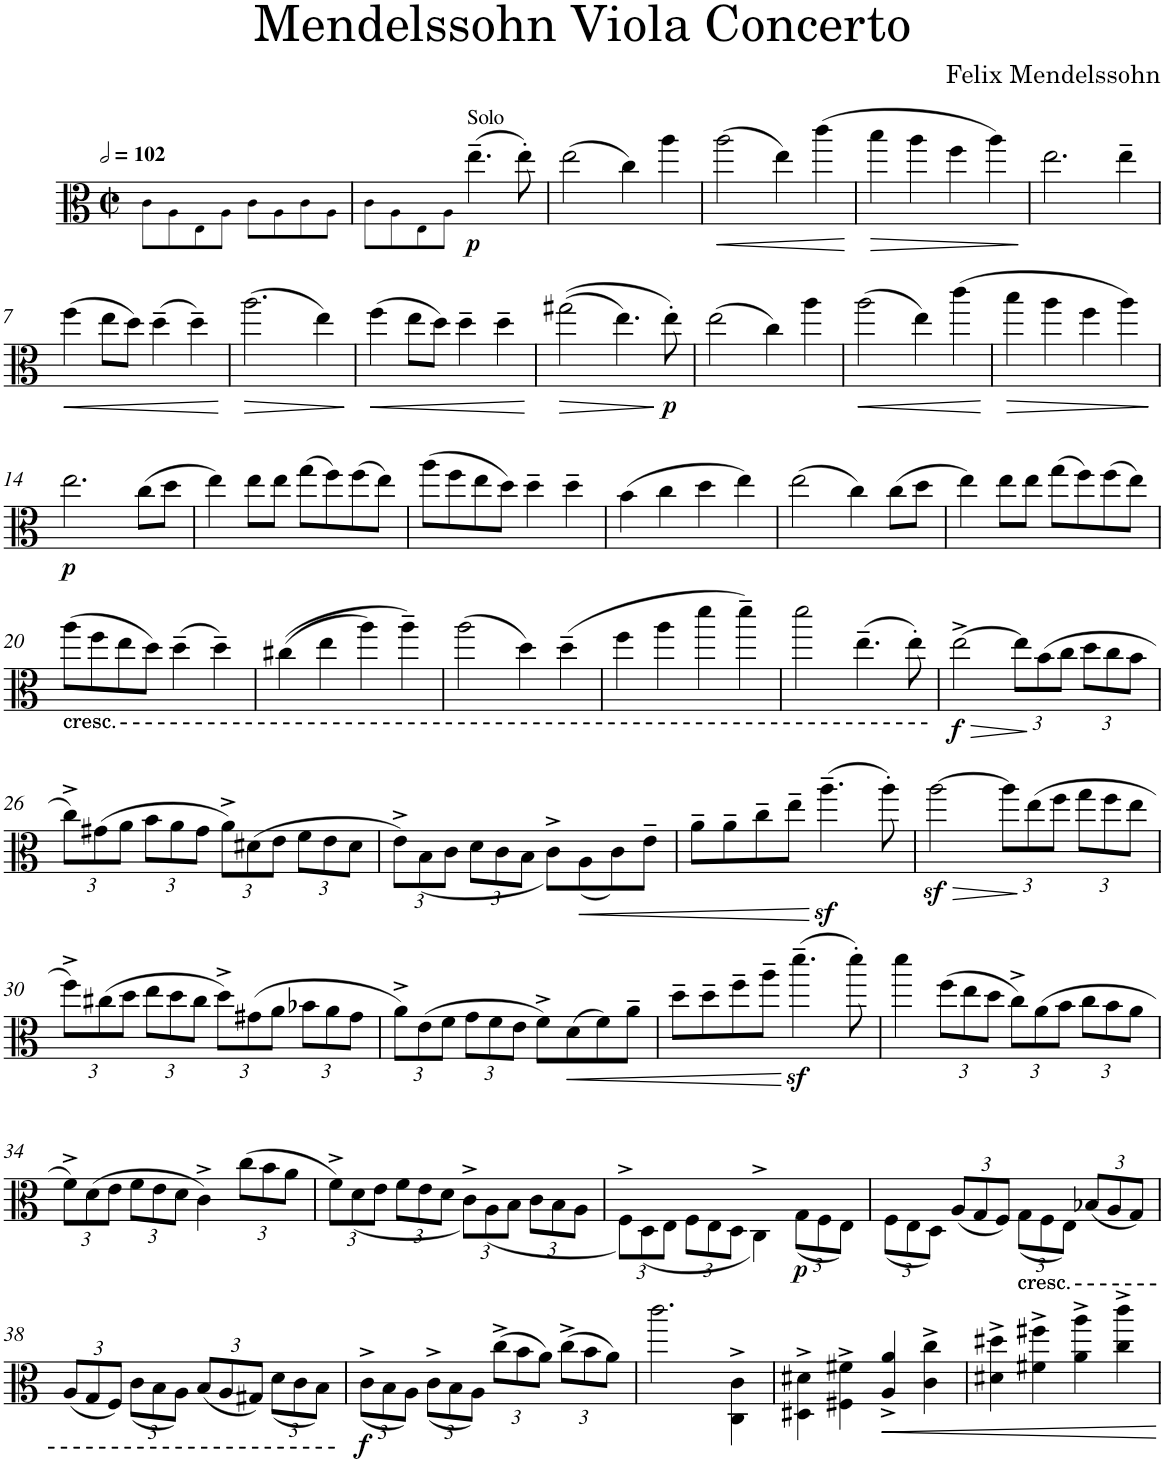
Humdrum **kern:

**kern	**dynam
*part1	*part1
*staff1	*staff1
*I"Viola	*
*I'Vla.	*
*clefC3	*
*k[]	*
*M2/2	*
*met(c|)	*
*MM204	*
=1	=1
8c!\L	.
8A!\	.
8E!\	.
8A!\J	.
8c!\L	.
8A!\	.
8c!\	.
8A!\J	.
=2	=2
8c!\L	.
8A!\	.
8E!\	.
8A!\J	.
!LO:TX:a:t=Solo	!
!	!LO:DY:b
(>4.ee~\	p
8ee'\)	.
=3	=3
(>2ee\	.
4cc\)	.
4aa\	.
=4	=4
!	!LO:HP:b
(>2aa\	<
4ee\)	.
(>4ccc\	.
.	[
=5	=5
!	!LO:HP:b
4bb\	>
4aa\	.
4ff\	.
4aa\)	.
.	]
=6	=6
2.ee\	.
4ee~\	.
!!LO:LB:g=z
=7	=7
!	!LO:HP:b
(>4ff\	<
8ee\L	.
8dd\J)	.
(>4dd~\	.
4dd~\)	.
.	[
=8	=8
!	!LO:HP:b
(>2.aa\	>
4ee\)	.
.	]
=9	=9
!	!LO:HP:b
(>4ff\	<
8ee\L	.
8dd\J)	.
4dd~\	.
4dd~\	.
.	[
=10	=10
!	!LO:HP:b
(>(>2gg#X\	>
4.ee\)	.
!	!LO:DY:n=1:b
8ee'\)	] p
=11	=11
(>2ee\	.
4cc\)	.
4aa\	.
=12	=12
!	!LO:HP:b
(>2aa\	<
4ee\)	.
(>4ccc\	.
.	[
=13	=13
!	!LO:HP:b
4bb\	>
4aa\	.
4ff\	.
4aa\)	.
.	]
!!LO:LB:g=z
=14	=14
!	!LO:DY:b
2.ee\	p
(>8cc\L	.
8dd\J	.
=15	=15
4ee\)	.
8ee\L	.
8ee\J	.
(>8gg\L	.
8ff\)	.
(>8ff\	.
8ee\J)	.
=16	=16
(>8aa\L	.
8ff\	.
8ee\	.
8dd\J)	.
4dd~\	.
4dd~\	.
=17	=17
(>4b\	.
4cc\	.
4dd\	.
4ee\)	.
=18	=18
(>2ee\	.
4cc\)	.
(>8cc\L	.
8dd\J	.
=19	=19
4ee\)	.
8ee\L	.
8ee\J	.
(>8gg\L	.
8ff\)	.
(>8ff\	.
8ee\J)	.
!!LO:LB:g=z
=20	=20
!LO:TX:b:t=cresc.	!
!LO:TX:b:t=cresc.	!
(>8aa\L	.
8ff\	.
8ee\	.
8dd\J)	.
(>4dd~\	.
4dd~\)	.
=21	=21
(>(>4cc#X\	.
4ee\	.
4aa\)	.
4aa~\)	.
=22	=22
(>2aa\	.
4dd\)	.
(>4dd~\	.
=23	=23
4ff\	.
4aa\	.
4ddd\	.
4ddd~\)	.
=24	=24
2ddd\	.
(>4.ee~\	.
8ee'\)	.
=25	=25
!	!LO:HP:b
!	!LO:DY:n=1:b
[2ee^\	> f
*Xbrackettup	*
12ee\L]	.
(>12b\	]
12cc\J	.
12dd\L	.
12cc\	.
12b\J	.
!!LO:LB:g=z
=26	=26
12cc^\L)	.
(>12g#X\	.
12a\J	.
12b\L	.
12a\	.
12g#\J	.
12a^\L)	.
(>12d#X\	.
12e\J	.
12f\L	.
12e\	.
12d#\J	.
=27	=27
12e^\L)	.
(<12B\	.
12c\J	.
12d\L	.
12c\	.
12B\J	.
8c^\L)	.
!	!LO:HP:b
(<8A\	<
8c\)	.
8e~\J	.
=28	=28
8a~\L	.
8a~\	.
8cc~\	.
8ee~\J	.
(>4.aaz<~\	[
8aa'\)	.
=29	=29
!	!LO:HP:b
[2aaz<\	>
12aa\L]	.
(>12ee\	]
12ff\J	.
12gg\L	.
12ff\	.
12ee\J	.
!!LO:LB:g=z
=30	=30
12ff^\L)	.
(>12cc#X\	.
12dd\J	.
12ee\L	.
12dd\	.
12cc#\J	.
12dd^\L)	.
(>12g#X\	.
12a\J	.
12b-X\L	.
12a\	.
12g#\J	.
=31	=31
12a^\L)	.
(>12e\	.
12f\J	.
12g\L	.
12f\	.
12e\J	.
8f^\L)	.
!	!LO:HP:b
(>8d\	<
8f\)	.
8a~\J	.
=32	=32
8dd~\L	.
8dd~\	.
8ff~\	.
8aa~\J	.
(>4.dddz<~\	[
8ddd'\)	.
=33	=33
4ddd\	.
(>12ff\L	.
12ee\	.
12dd\J	.
12cc^\L)	.
(>12a\	.
12b\J	.
12cc\L	.
12b\	.
12a\J	.
!!LO:LB:g=z
=34	=34
12f^\L)	.
(>12d\	.
12e\J	.
12f\L	.
12e\	.
12d\J	.
4c^\)	.
(>12cc\L	.
12b\	.
12a\J	.
=35	=35
12f^\L)	.
(<12d\	.
12e\J	.
12f\L	.
12e\	.
12d\J	.
12c^\L)	.
(<12A\	.
12B\J	.
12c\L	.
12B\	.
12A\J	.
=36	=36
12F^\L)	.
(<12D\	.
12E\J	.
12F\L	.
12E\	.
12D\J	.
4C^\)	.
!	!LO:DY:b
(<12G\L	p
12F\	.
12E\J)	.
=37	=37
(<12F\L	.
12E\	.
12D\J)	.
(<12A/L	.
12G/	.
12F/J)	.
!LO:TX:b:t=cresc.	!
!LO:TX:b:t=cresc.	!
(<12G\L	.
12F\	.
12E\J)	.
(<12B-X/L	.
12A/	.
12G/J)	.
!!LO:LB:g=z
=38	=38
(<12A/L	.
12G/	.
12F/J)	.
(<12c\L	.
12B\	.
12A\J)	.
(<12B/L	.
12A/	.
12G#X/J)	.
(<12d\L	.
12c\	.
12B\J)	.
=39	=39
!	!LO:DY:b
(<12c^\L	f
12B\	.
12A\J)	.
(<12c^\L	.
12B\	.
12A\J)	.
(>12cc^\L	.
12b\	.
12a\J)	.
(>12cc^\L	.
12b\	.
12a\J)	.
=40	=40
2.ccc\	.
4C\^ 4c\^	.
=41	=41
4D#X\^ 4d#X\^	.
4F#X\^ 4f#X\^	.
4A/^ 4a/^	.
4c\^ 4cc\^	.
=42	=42
4d#X\^ 4dd#X\^	.
4f#X\^ 4ff#X\^	.
4a\^ 4aa\^	.
4cc\^ 4ccc\^	.
=	=
*-	*-
